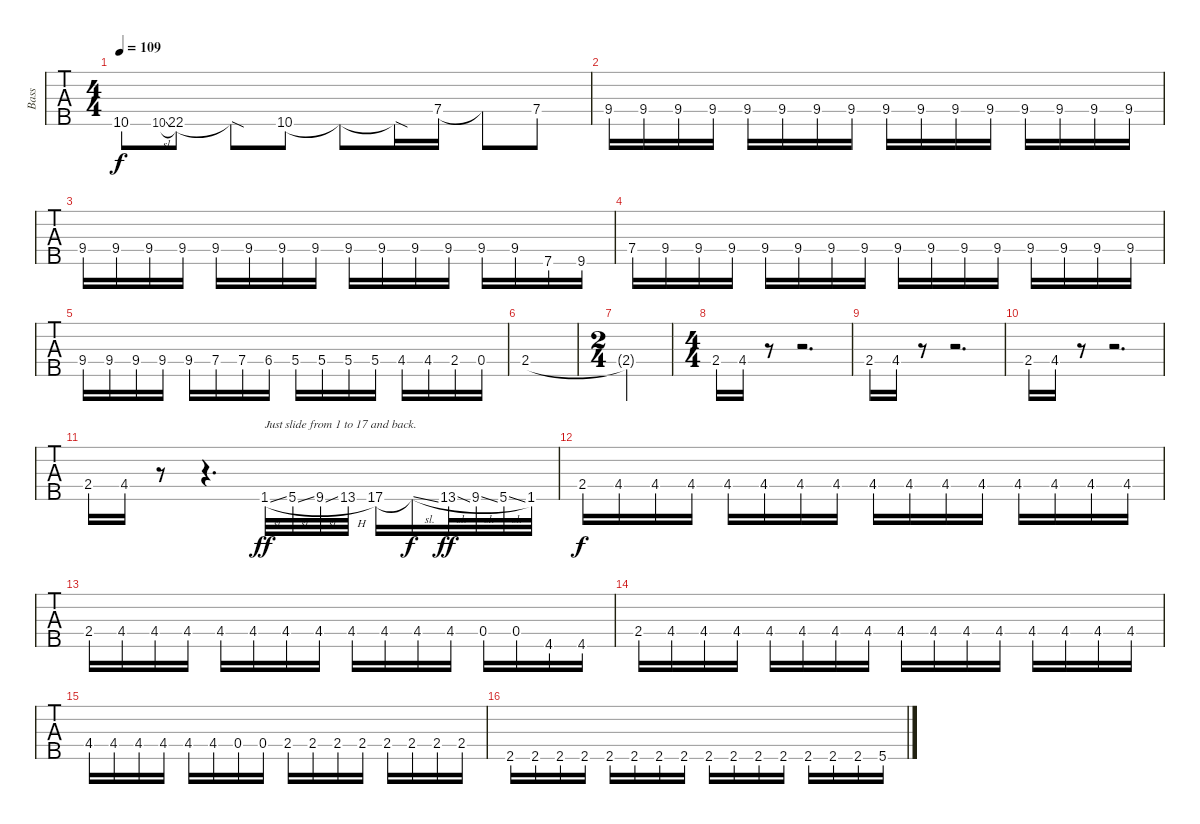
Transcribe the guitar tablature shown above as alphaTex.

\track ("Bass" "Bass") {instrument electricbassfinger}
\staff {tabs}
\tuning (G2 D2 A1 E1 B0) {hide}
\ts (4 4)
\tempo 109
\clef f4
\ks f#minor
10.5.8{dy f} 10.5{sl}.8{gr onbeat} 22.5.8 22.5{sod t}.8 10.5.8 10.5{t}.8 10.5{sod t}.16 7.4.16 7.4{t}.8 7.4.8 |
9.4.16 9.4.16 9.4.16 9.4.16 9.4.16 9.4.16 9.4.16 9.4.16 9.4.16 9.4.16 9.4.16 9.4.16 9.4.16 9.4.16 9.4.16 9.4.16 |
9.4.16 9.4.16 9.4.16 9.4.16 9.4.16 9.4.16 9.4.16 9.4.16 9.4.16 9.4.16 9.4.16 9.4.16 9.4.16 9.4.16 7.5.16 9.5.16 |
7.4.16 9.4.16 9.4.16 9.4.16 9.4.16 9.4.16 9.4.16 9.4.16 9.4.16 9.4.16 9.4.16 9.4.16 9.4.16 9.4.16 9.4.16 9.4.16 |
9.4.16 9.4.16 9.4.16 9.4.16 9.4.16 7.4.16 7.4.16 6.4.16 5.4.16 5.4.16 5.4.16 5.4.16 4.4.16 4.4.16 2.4.16 0.4.16 |
2.4.1 |
\ts (2 4)
2.4{t}.2 |
\ts (4 4)
2.4.16 4.4.16 r.8 r.2{d} |
2.4.16 4.4.16 r.8 r.2{d} |
2.4.16 4.4.16 r.8 r.2{d} |
2.4.16 4.4.16 r.8 r.4{d} 1.5{sl}.32{txt "Just slide from 1 to 17 and back." dy ff} 5.5{sl}.32 9.5{sl}.32 13.5{h}.32 17.5.16 17.5{sl t}.16{dy f} 13.5{sl}.32{dy ff} 9.5{sl}.32 5.5{sl}.32 1.5.32 |
2.4.16{dy f} 4.4.16 4.4.16 4.4.16 4.4.16 4.4.16 4.4.16 4.4.16 4.4.16 4.4.16 4.4.16 4.4.16 4.4.16 4.4.16 4.4.16 4.4.16 |
2.4.16 4.4.16 4.4.16 4.4.16 4.4.16 4.4.16 4.4.16 4.4.16 4.4.16 4.4.16 4.4.16 4.4.16 0.4.16 0.4.16 4.5.16 4.5.16 |
2.4.16 4.4.16 4.4.16 4.4.16 4.4.16 4.4.16 4.4.16 4.4.16 4.4.16 4.4.16 4.4.16 4.4.16 4.4.16 4.4.16 4.4.16 4.4.16 |
4.4.16 4.4.16 4.4.16 4.4.16 4.4.16 4.4.16 0.4.16 0.4.16 2.4.16 2.4.16 2.4.16 2.4.16 2.4.16 2.4.16 2.4.16 2.4.16 |
2.5.16 2.5.16 2.5.16 2.5.16 2.5.16 2.5.16 2.5.16 2.5.16 2.5.16 2.5.16 2.5.16 2.5.16 2.5.16 2.5.16 2.5.16 5.5.16
